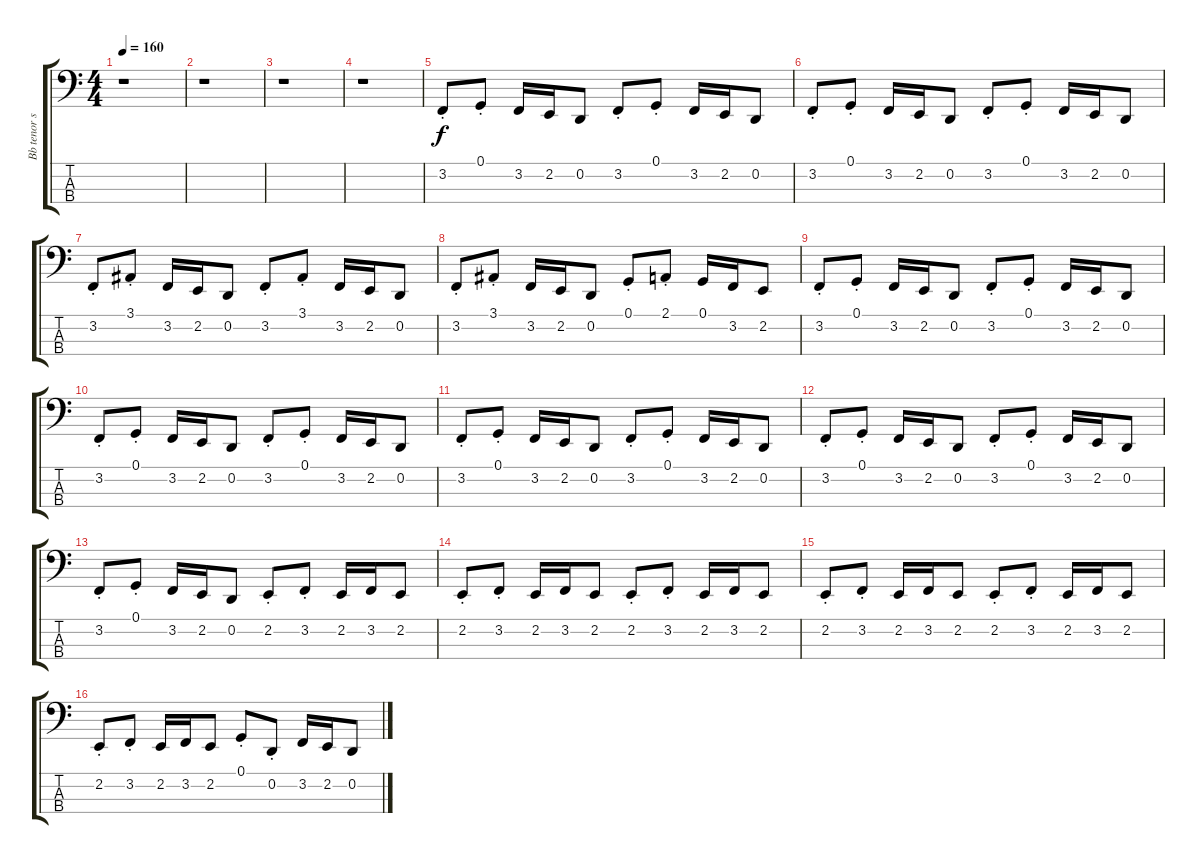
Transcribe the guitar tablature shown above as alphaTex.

\track ("Bb tenor sax" "Bb tenor s") {instrument tenorsax}
\staff {score tabs}
\tuning (G2 D2 A1 E1) {hide}
\ts (4 4)
\tempo 160
\clef f4
\ks c
r.1{dy f} |
r.1 |
r.1 |
r.1 |
3.2{st}.8 0.1{st}.8 3.2.16 2.2.16 0.2.8 3.2{st}.8 0.1{st}.8 3.2.16 2.2.16 0.2.8 |
3.2{st}.8 0.1{st}.8 3.2.16 2.2.16 0.2.8 3.2{st}.8 0.1{st}.8 3.2.16 2.2.16 0.2.8 |
3.2{st}.8 3.1{st}.8 3.2.16 2.2.16 0.2.8 3.2{st}.8 3.1{st}.8 3.2.16 2.2.16 0.2.8 |
3.2{st}.8 3.1{st}.8 3.2.16 2.2.16 0.2.8 0.1{st}.8 2.1{st}.8 0.1.16 3.2.16 2.2.8 |
3.2{st}.8 0.1{st}.8 3.2.16 2.2.16 0.2.8 3.2{st}.8 0.1{st}.8 3.2.16 2.2.16 0.2.8 |
3.2{st}.8 0.1{st}.8 3.2.16 2.2.16 0.2.8 3.2{st}.8 0.1{st}.8 3.2.16 2.2.16 0.2.8 |
3.2{st}.8 0.1{st}.8 3.2.16 2.2.16 0.2.8 3.2{st}.8 0.1{st}.8 3.2.16 2.2.16 0.2.8 |
3.2{st}.8 0.1{st}.8 3.2.16 2.2.16 0.2.8 3.2{st}.8 0.1{st}.8 3.2.16 2.2.16 0.2.8 |
3.2{st}.8 0.1{st}.8 3.2.16 2.2.16 0.2.8 2.2{st}.8 3.2{st}.8 2.2.16 3.2.16 2.2.8 |
2.2{st}.8 3.2{st}.8 2.2.16 3.2.16 2.2.8 2.2{st}.8 3.2{st}.8 2.2.16 3.2.16 2.2.8 |
2.2{st}.8 3.2{st}.8 2.2.16 3.2.16 2.2.8 2.2{st}.8 3.2{st}.8 2.2.16 3.2.16 2.2.8 |
2.2{st}.8 3.2{st}.8 2.2.16 3.2.16 2.2.8 0.1{st}.8 0.2{st}.8 3.2.16 2.2.16 0.2.8
